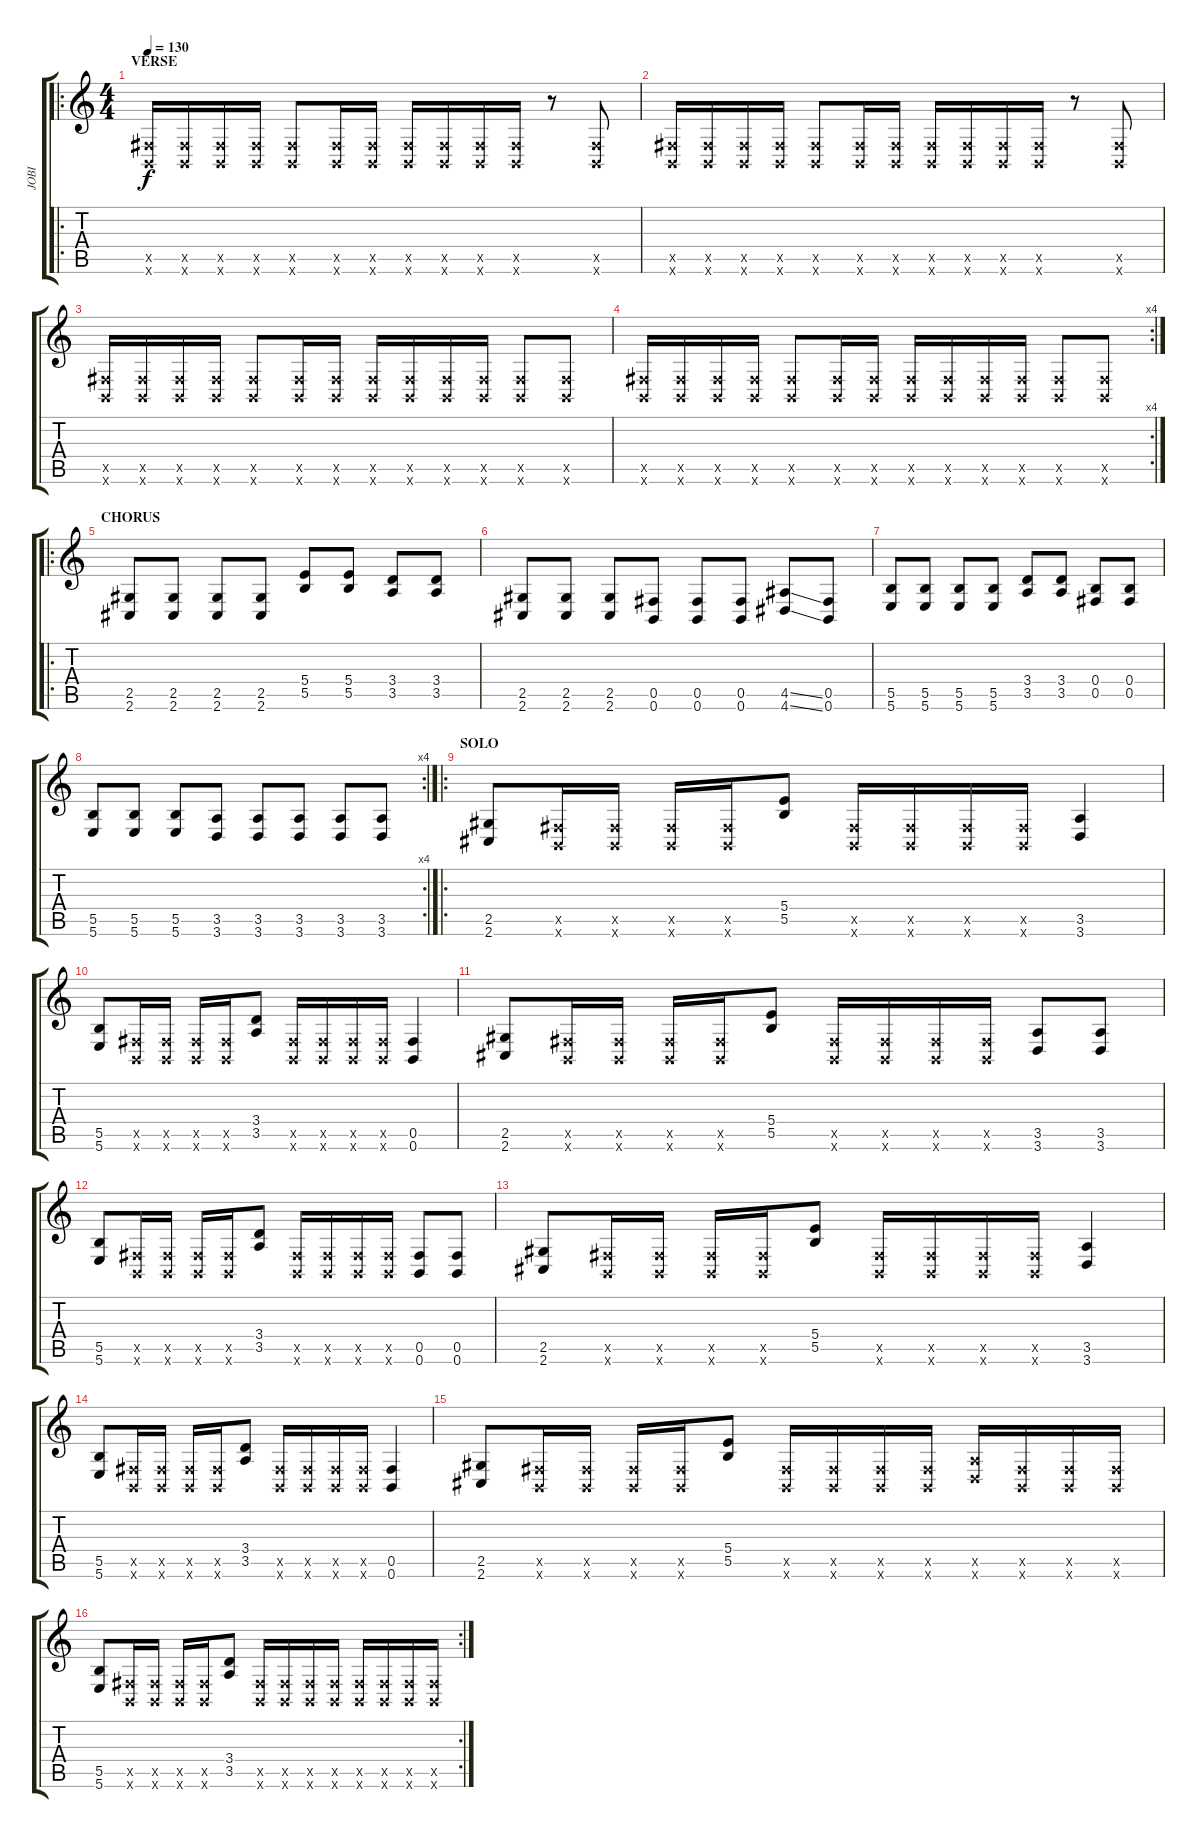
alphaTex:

\track ("JOBI" "JOBI") {instrument distortionguitar}
\staff {score tabs}
\tuning (Db4 Ab3 E3 B2 Gb2 B1) {hide}
\ro
\ts (4 4)
\section ("" "VERSE")
\tempo 130
\clef g2
\ks c
(0.5{x} 0.6{x}).16{dy f} (0.5{x} 0.6{x}).16 (0.5{x} 0.6{x}).16 (0.5{x} 0.6{x}).16 (0.5{x} 0.6{x}).8 (0.5{x} 0.6{x}).16 (0.5{x} 0.6{x}).16 (0.5{x} 0.6{x}).16 (0.5{x} 0.6{x}).16 (0.5{x} 0.6{x}).16 (0.5{x} 0.6{x}).16 r.8 (0.5{x} 0.6{x}).8 |
(0.5{x} 0.6{x}).16 (0.5{x} 0.6{x}).16 (0.5{x} 0.6{x}).16 (0.5{x} 0.6{x}).16 (0.5{x} 0.6{x}).8 (0.5{x} 0.6{x}).16 (0.5{x} 0.6{x}).16 (0.5{x} 0.6{x}).16 (0.5{x} 0.6{x}).16 (0.5{x} 0.6{x}).16 (0.5{x} 0.6{x}).16 r.8 (0.5{x} 0.6{x}).8 |
(0.5{x} 0.6{x}).16 (0.5{x} 0.6{x}).16 (0.5{x} 0.6{x}).16 (0.5{x} 0.6{x}).16 (0.5{x} 0.6{x}).8 (0.5{x} 0.6{x}).16 (0.5{x} 0.6{x}).16 (0.5{x} 0.6{x}).16 (0.5{x} 0.6{x}).16 (0.5{x} 0.6{x}).16 (0.5{x} 0.6{x}).16 (0.5{x} 0.6{x}).8 (0.5{x} 0.6{x}).8 |
\rc 4
(0.5{x} 0.6{x}).16 (0.5{x} 0.6{x}).16 (0.5{x} 0.6{x}).16 (0.5{x} 0.6{x}).16 (0.5{x} 0.6{x}).8 (0.5{x} 0.6{x}).16 (0.5{x} 0.6{x}).16 (0.5{x} 0.6{x}).16 (0.5{x} 0.6{x}).16 (0.5{x} 0.6{x}).16 (0.5{x} 0.6{x}).16 (0.5{x} 0.6{x}).8 (0.5{x} 0.6{x}).8 |
\ro
\section ("" "CHORUS")
(2.5 2.6).8 (2.5 2.6).8 (2.5 2.6).8 (2.5 2.6).8 (5.4 5.5).8 (5.4 5.5).8 (3.4 3.5).8 (3.4 3.5).8 |
(2.5 2.6).8 (2.5 2.6).8 (2.5 2.6).8 (0.5 0.6).8 (0.5 0.6).8 (0.5 0.6).8 (4.5{ss} 4.6{ss}).8 (0.5 0.6).8 |
(5.5 5.6).8 (5.5 5.6).8 (5.5 5.6).8 (5.5 5.6).8 (3.4 3.5).8 (3.4 3.5).8 (0.4 0.5).8 (0.4 0.5).8 |
\rc 4
(5.5 5.6).8 (5.5 5.6).8 (5.5 5.6).8 (3.5 3.6).8 (3.5 3.6).8 (3.5 3.6).8 (3.5 3.6).8 (3.5 3.6).8 |
\ro
\section ("" "SOLO")
(2.5 2.6).8 (0.5{x} 0.6{x}).16 (0.5{x} 0.6{x}).16 (0.5{x} 0.6{x}).16 (0.5{x} 0.6{x}).16 (5.4 5.5).8 (0.5{x} 0.6{x}).16 (0.5{x} 0.6{x}).16 (0.5{x} 0.6{x}).16 (0.5{x} 0.6{x}).16 (3.5 3.6).4 |
(5.5 5.6).8 (0.5{x} 0.6{x}).16 (0.5{x} 0.6{x}).16 (0.5{x} 0.6{x}).16 (0.5{x} 0.6{x}).16 (3.4 3.5).8 (0.5{x} 0.6{x}).16 (0.5{x} 0.6{x}).16 (0.5{x} 0.6{x}).16 (0.5{x} 0.6{x}).16 (0.5 0.6).4 |
(2.5 2.6).8 (0.5{x} 0.6{x}).16 (0.5{x} 0.6{x}).16 (0.5{x} 0.6{x}).16 (0.5{x} 0.6{x}).16 (5.4 5.5).8 (0.5{x} 0.6{x}).16 (0.5{x} 0.6{x}).16 (0.5{x} 0.6{x}).16 (0.5{x} 0.6{x}).16 (3.5 3.6).8 (3.5 3.6).8 |
(5.5 5.6).8 (0.5{x} 0.6{x}).16 (0.5{x} 0.6{x}).16 (0.5{x} 0.6{x}).16 (0.5{x} 0.6{x}).16 (3.4 3.5).8 (0.5{x} 0.6{x}).16 (0.5{x} 0.6{x}).16 (0.5{x} 0.6{x}).16 (0.5{x} 0.6{x}).16 (0.5 0.6).8 (0.5 0.6).8 |
(2.5 2.6).8 (0.5{x} 0.6{x}).16 (0.5{x} 0.6{x}).16 (0.5{x} 0.6{x}).16 (0.5{x} 0.6{x}).16 (5.4 5.5).8 (0.5{x} 0.6{x}).16 (0.5{x} 0.6{x}).16 (0.5{x} 0.6{x}).16 (0.5{x} 0.6{x}).16 (3.5 3.6).4 |
(5.5 5.6).8 (0.5{x} 0.6{x}).16 (0.5{x} 0.6{x}).16 (0.5{x} 0.6{x}).16 (0.5{x} 0.6{x}).16 (3.4 3.5).8 (0.5{x} 0.6{x}).16 (0.5{x} 0.6{x}).16 (0.5{x} 0.6{x}).16 (0.5{x} 0.6{x}).16 (0.5 0.6).4 |
(2.5 2.6).8 (0.5{x} 0.6{x}).16 (0.5{x} 0.6{x}).16 (0.5{x} 0.6{x}).16 (0.5{x} 0.6{x}).16 (5.4 5.5).8 (0.5{x} 0.6{x}).16 (0.5{x} 0.6{x}).16 (0.5{x} 0.6{x}).16 (0.5{x} 0.6{x}).16 (3.5{x} 3.6{x}).16 (0.5{x} 0.6{x}).16 (0.5{x} 0.6{x}).16 (0.5{x} 0.6{x}).16 |
\rc 2
(5.5 5.6).8 (0.5{x} 0.6{x}).16 (0.5{x} 0.6{x}).16 (0.5{x} 0.6{x}).16 (0.5{x} 0.6{x}).16 (3.4 3.5).8 (0.5{x} 0.6{x}).16 (0.5{x} 0.6{x}).16 (0.5{x} 0.6{x}).16 (0.5{x} 0.6{x}).16 (0.5{x} 0.6{x}).16 (0.5{x} 0.6{x}).16 (0.5{x} 0.6{x}).16 (0.5{x} 0.6{x}).16
